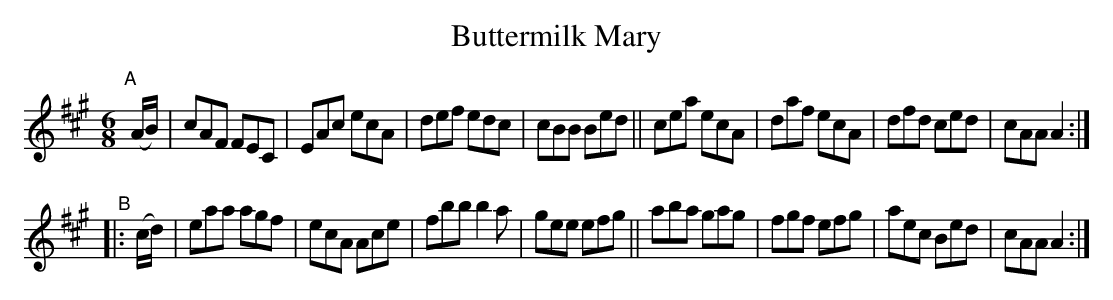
X:1
T: Buttermilk Mary
M: 6/8
L: 1/8
K: A
"^A"[|](A/B/) |\
cAF FEC | EAc ecA | def edc | cBB Bed ||\
cea ecA | daf ecA | dfd ced | cAA A2 :|
"^B"|: (c/d/) |\
eaa agf | ecA Ace | fbb b2a | gee efg ||\
aba gag | fgf efg | aec Bed | cAA A2 :|
